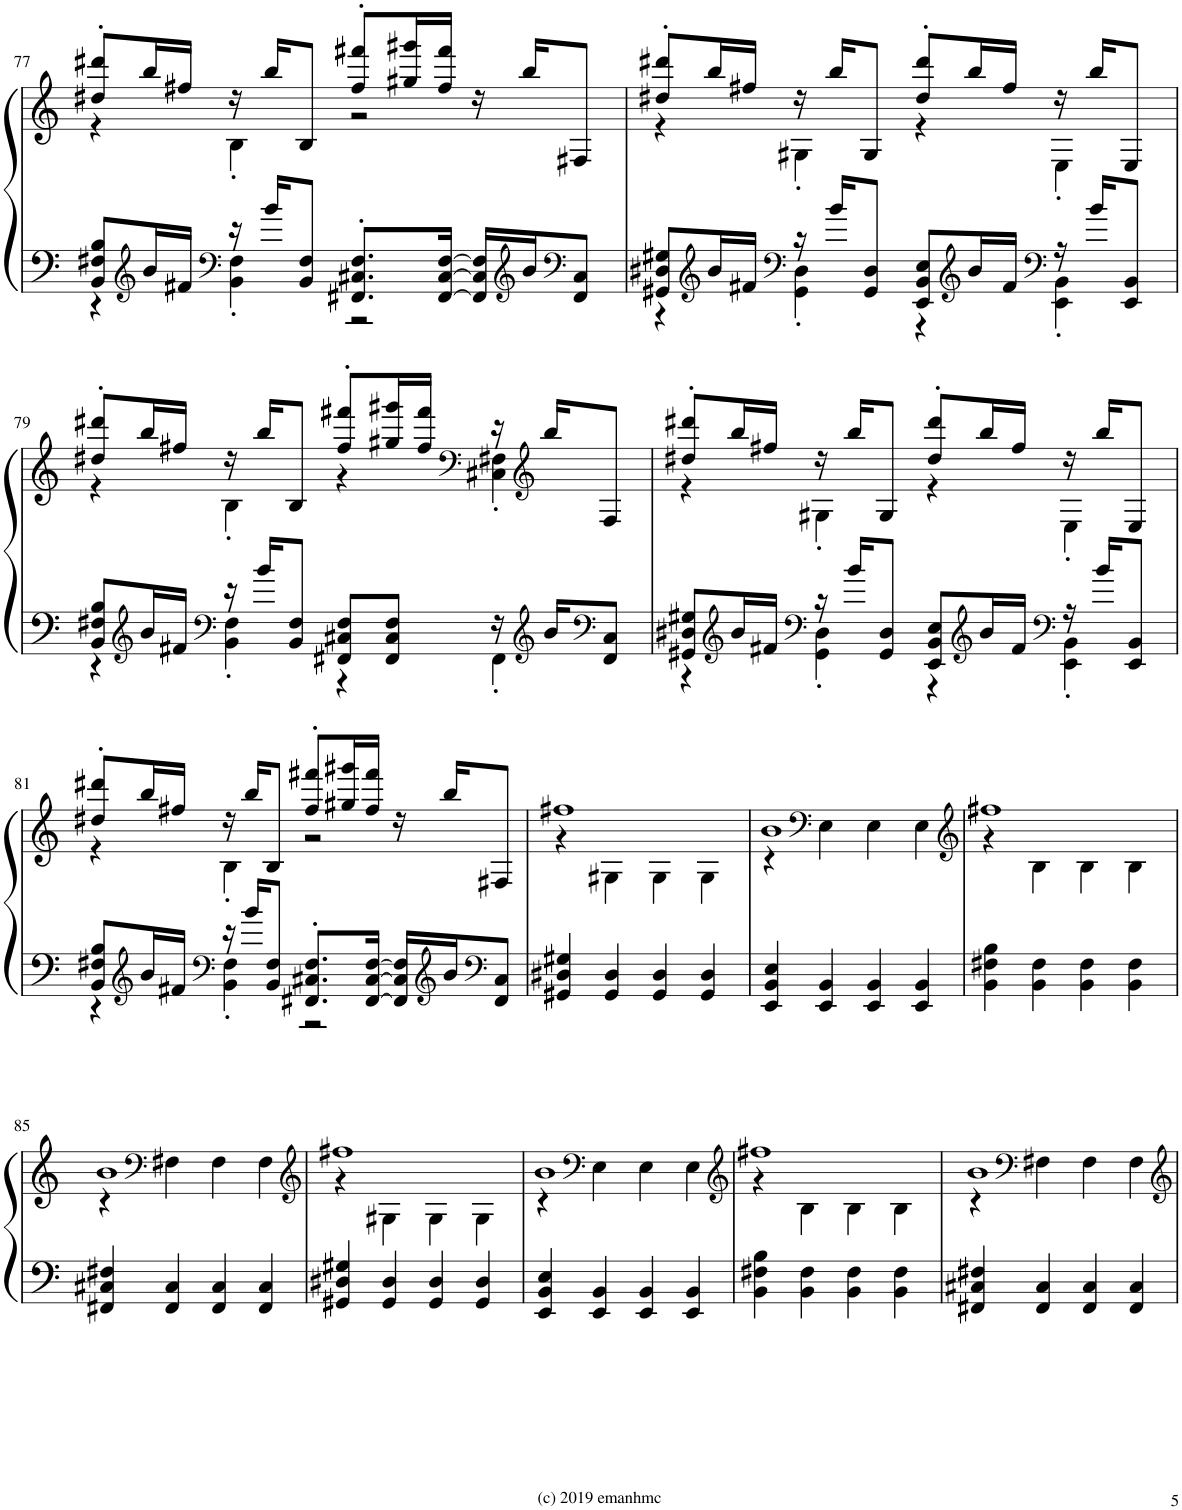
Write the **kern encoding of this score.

**kern	**kern
*part1	*part1
*staff2	*staff1
*I"Piano	*
*I'Pno.	*
!!LO:PB:g=z
*clefF4	*clefG2
*k[]	*k[]
*M4/4	*M4/4
=77	=77
*^	*^
8BB/ 8F#X/ 8B/L	4r	8dd#X/' 8ddd#X/'L	4r
*clefG2	*	*	*
16b/L	.	16bb/L	.
16f#X/JJ	.	16ff#X/JJ	.
*clefF4	*	*	*
16r	4BB\' 4F#\'	16r	4B'\
16b/KL	.	16bb/KL	.
8BB/ 8F#/J	.	8B/J	.
8.FF#X/' 8.C#X/' 8.F#/'L	2r	8ff#/' 8fff#X/'L	2r
.	.	16gg#X/ 16ggg#X/L	.
[16FF#/ [16C#/ [16F#/Jk	.	16ff#/ 16fff#/JJ	.
16FF#/] 16C#/] 16F#/]LL	.	16r	.
*clefG2	*	*	*
16b/J	.	16bb/KL	.
*clefF4	*	*	*
8FF#/ 8C#/J	.	8F#X/J	.
=78	=78	=78	=78
8GG#X/ 8D#X/ 8G#X/L	4r	8dd#X/' 8ddd#X/'L	4r
*clefG2	*	*	*
16b/L	.	16bb/L	.
16f#X/JJ	.	16ff#X/JJ	.
*clefF4	*	*	*
16r	4GG#\' 4D#\'	16r	4G#X'\
16b/KL	.	16bb/KL	.
8GG#/ 8D#/J	.	8G#/J	.
8EE/ 8BB/ 8E/L	4r	8dd#/' 8ddd#/'L	4r
*clefG2	*	*	*
16b/L	.	16bb/L	.
16f#/JJ	.	16ff#/JJ	.
*clefF4	*	*	*
16r	4EE\' 4BB\'	16r	4E'\
16b/KL	.	16bb/KL	.
8EE/ 8BB/J	.	8E/J	.
!!LO:LB:g=z	!!
=79	=79	=79	=79
8BB/ 8F#X/ 8B/L	4r	8dd#X/' 8ddd#X/'L	4r
*clefG2	*	*	*
16b/L	.	16bb/L	.
16f#X/JJ	.	16ff#X/JJ	.
*clefF4	*	*	*
16r	4BB\' 4F#\'	16r	4B'\
16b/KL	.	16bb/KL	.
8BB/ 8F#/J	.	8B/J	.
8FF#X/ 8C#X/ 8F#/L	4r	8ff#/' 8fff#X/'L	4r
8FF#/ 8C#/ 8F#/J	.	16gg#X/ 16ggg#X/L	.
.	.	16ff#/ 16fff#/JJ	.
*	*	*clefF4	*
16r	4FF#'\	16r	4C#X\' 4F#X\'
*clefG2	*	*clefG2	*
16b/KL	.	16bb/KL	.
*clefF4	*	*	*
8FF#/ 8C#/J	.	8F#/J	.
=80	=80	=80	=80
8GG#X/ 8D#X/ 8G#X/L	4r	8dd#X/' 8ddd#X/'L	4r
*clefG2	*	*	*
16b/L	.	16bb/L	.
16f#X/JJ	.	16ff#X/JJ	.
*clefF4	*	*	*
16r	4GG#\' 4D#\'	16r	4G#X'\
16b/KL	.	16bb/KL	.
8GG#/ 8D#/J	.	8G#/J	.
8EE/ 8BB/ 8E/L	4r	8dd#/' 8ddd#/'L	4r
*clefG2	*	*	*
16b/L	.	16bb/L	.
16f#/JJ	.	16ff#/JJ	.
*clefF4	*	*	*
16r	4EE\' 4BB\'	16r	4E'\
16b/KL	.	16bb/KL	.
8EE/ 8BB/J	.	8E/J	.
!!LO:LB:g=z	!!
=81	=81	=81	=81
8BB/ 8F#X/ 8B/L	4r	8dd#X/' 8ddd#X/'L	4r
*clefG2	*	*	*
16b/L	.	16bb/L	.
16f#X/JJ	.	16ff#X/JJ	.
*clefF4	*	*	*
16r	4BB\' 4F#\'	16r	4B'\
16b/KL	.	16bb/KL	.
8BB/ 8F#/J	.	8B/J	.
8.FF#X/' 8.C#X/' 8.F#/'L	2r	8ff#/' 8fff#X/'L	2r
.	.	16gg#X/ 16ggg#X/L	.
[16FF#/ [16C#/ [16F#/Jk	.	16ff#/ 16fff#/JJ	.
16FF#/] 16C#/] 16F#/]LL	.	16r	.
*clefG2	*	*	*
16b/J	.	16bb/KL	.
*clefF4	*	*	*
8FF#/ 8C#/J	.	8F#X/J	.
*v	*v	*	*
=82	=82	=82
4GG#X/ 4D#X/ 4G#X/	1ff#X	4r
4GG#/ 4D#/	.	4G#X\
4GG#/ 4D#/	.	4G#\
4GG#/ 4D#/	.	4G#\
=83	=83	=83
4EE/ 4BB/ 4E/	1b	4r
*	*clefF4	*
4EE/ 4BB/	.	4E\
4EE/ 4BB/	.	4E\
4EE/ 4BB/	.	4E\
=84	=84	=84
*	*clefG2	*
4BB\ 4F#X\ 4B\	1ff#X	4r
4BB\ 4F#\	.	4B\
4BB\ 4F#\	.	4B\
4BB\ 4F#\	.	4B\
!!LO:LB:g=z	!!
=85	=85	=85
4FF#X/ 4C#X/ 4F#X/	1b	4r
*	*clefF4	*
4FF#/ 4C#/	.	4F#X\
4FF#/ 4C#/	.	4F#\
4FF#/ 4C#/	.	4F#\
=86	=86	=86
*	*clefG2	*
4GG#X/ 4D#X/ 4G#X/	1ff#X	4r
4GG#/ 4D#/	.	4G#X\
4GG#/ 4D#/	.	4G#\
4GG#/ 4D#/	.	4G#\
=87	=87	=87
4EE/ 4BB/ 4E/	1b	4r
*	*clefF4	*
4EE/ 4BB/	.	4E\
4EE/ 4BB/	.	4E\
4EE/ 4BB/	.	4E\
=88	=88	=88
*	*clefG2	*
4BB\ 4F#X\ 4B\	1ff#X	4r
4BB\ 4F#\	.	4B\
4BB\ 4F#\	.	4B\
4BB\ 4F#\	.	4B\
=89	=89	=89
4FF#X/ 4C#X/ 4F#X/	1b	4r
*	*clefF4	*
4FF#/ 4C#/	.	4F#X\
4FF#/ 4C#/	.	4F#\
4FF#/ 4C#/	.	4F#\
*	*v	*v
=	=
*-	*-
